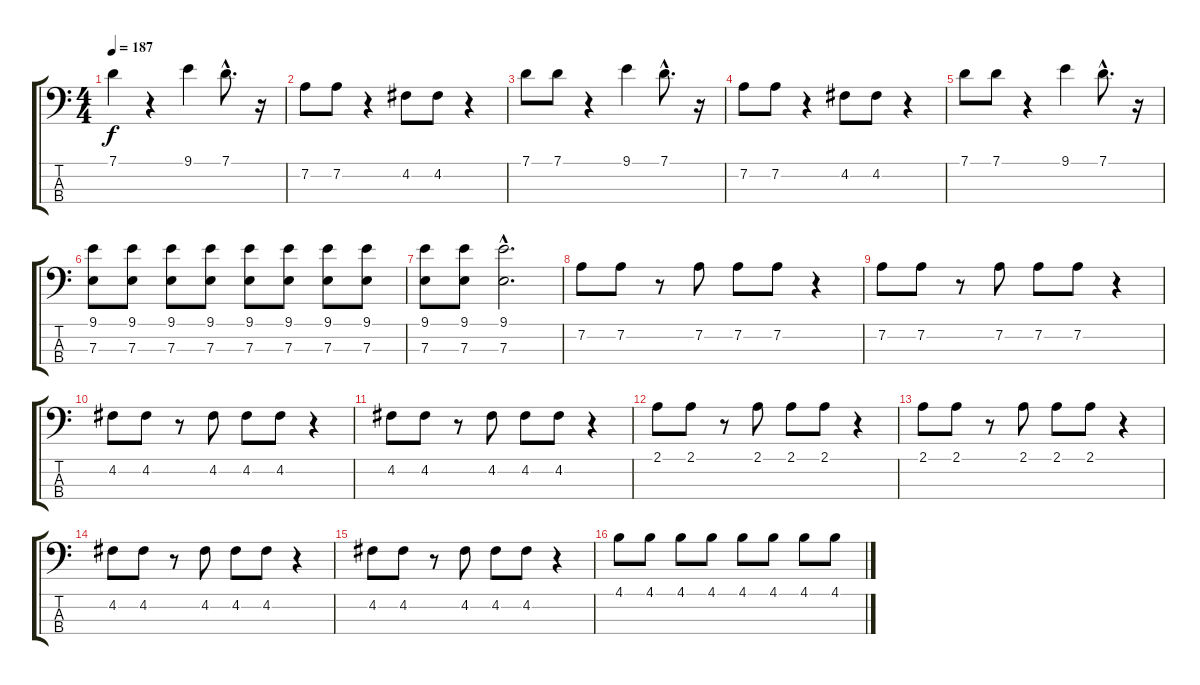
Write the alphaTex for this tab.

\track "" {instrument electricbassfinger}
\staff {score tabs}
\tuning (G2 D2 A1 E1) {hide}
\ts (4 4)
\tempo 187
\clef f4
\ks c
7.1.4{dy f} r.4 9.1.4 7.1{hac}.8{d} r.16 |
7.2.8 7.2.8 r.4 4.2.8 4.2.8 r.4 |
7.1.8 7.1.8 r.4 9.1.4 7.1{hac}.8{d} r.16 |
7.2.8 7.2.8 r.4 4.2.8 4.2.8 r.4 |
7.1.8 7.1.8 r.4 9.1.4 7.1{hac}.8{d} r.16 |
(9.1 7.3).8 (9.1 7.3).8 (9.1 7.3).8 (9.1 7.3).8 (9.1 7.3).8 (9.1 7.3).8 (9.1 7.3).8 (9.1 7.3).8 |
(9.1 7.3).8 (9.1 7.3).8 (9.1{hac} 7.3{hac}).2{d} |
7.2.8 7.2.8 r.8 7.2.8 7.2.8 7.2.8 r.4 |
7.2.8 7.2.8 r.8 7.2.8 7.2.8 7.2.8 r.4 |
4.2.8 4.2.8 r.8 4.2.8 4.2.8 4.2.8 r.4 |
4.2.8 4.2.8 r.8 4.2.8 4.2.8 4.2.8 r.4 |
2.1.8 2.1.8 r.8 2.1.8 2.1.8 2.1.8 r.4 |
2.1.8 2.1.8 r.8 2.1.8 2.1.8 2.1.8 r.4 |
4.2.8 4.2.8 r.8 4.2.8 4.2.8 4.2.8 r.4 |
4.2.8 4.2.8 r.8 4.2.8 4.2.8 4.2.8 r.4 |
4.1.8 4.1.8 4.1.8 4.1.8 4.1.8 4.1.8 4.1.8 4.1.8
